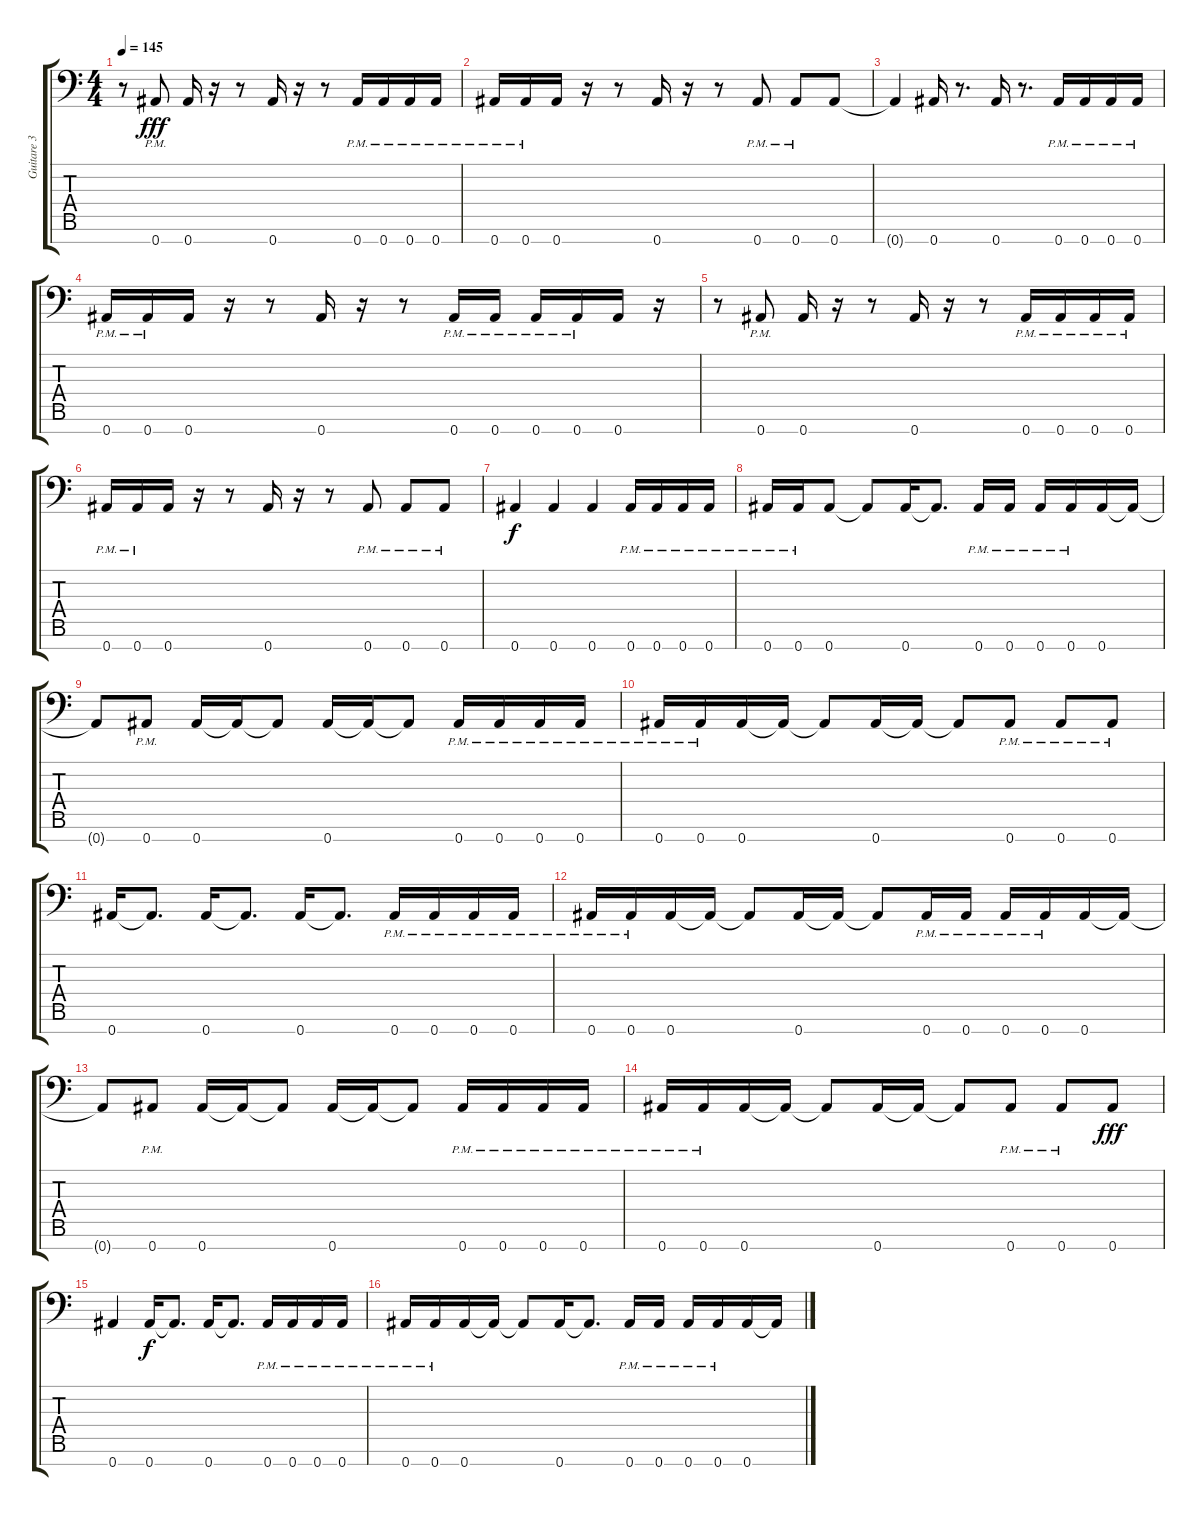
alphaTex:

\track ("Guitare 3 (Jake)" "Guitare 3 ") {instrument distortionguitar}
\staff {score tabs}
\tuning (Eb4 Bb3 Gb3 Db3 Ab2 Db2 Bb1) {hide}
\ts (4 4)
\tempo 145
\clef f4
\ks c
r.8{dy fff} 0.7{pm}.8 0.7.16 r.16 r.8 0.7.16 r.16 r.8 0.7{pm}.16 0.7{pm}.16 0.7{pm}.16 0.7{pm}.16 |
0.7{pm}.16 0.7{pm}.16 0.7.16 r.16 r.8 0.7.16 r.16 r.8 0.7{pm}.8 0.7{pm}.8 0.7.8 |
0.7{t}.4 0.7.16 r.8{d} 0.7.16 r.8{d} 0.7{pm}.16 0.7{pm}.16 0.7{pm}.16 0.7{pm}.16 |
0.7{pm}.16 0.7{pm}.16 0.7.16 r.16 r.8 0.7.16 r.16 r.8 0.7{pm}.16 0.7{pm}.16 0.7{pm}.16 0.7{pm}.16 0.7.16 r.16 |
r.8 0.7{pm}.8 0.7.16 r.16 r.8 0.7.16 r.16 r.8 0.7{pm}.16 0.7{pm}.16 0.7{pm}.16 0.7{pm}.16 |
0.7{pm}.16 0.7{pm}.16 0.7.16 r.16 r.8 0.7.16 r.16 r.8 0.7{pm}.8 0.7{pm}.8 0.7{pm}.8 |
0.7.4{dy f volume 13 balance 8} 0.7.4 0.7.4 0.7{pm}.16 0.7{pm}.16 0.7{pm}.16 0.7{pm}.16 |
0.7{pm}.16 0.7{pm}.16 0.7.8 0.7{t}.8 0.7.16 0.7{t}.8{d} 0.7{pm}.16 0.7{pm}.16 0.7{pm}.16 0.7{pm}.16 0.7.16 0.7{t}.16 |
0.7{t}.8 0.7{pm}.8 0.7.16 0.7{t}.16 0.7{t}.8 0.7.16 0.7{t}.16 0.7{t}.8 0.7{pm}.16 0.7{pm}.16 0.7{pm}.16 0.7{pm}.16 |
0.7{pm}.16 0.7{pm}.16 0.7.16 0.7{t}.16 0.7{t}.8 0.7.16 0.7{t}.16 0.7{t}.8 0.7{pm}.8 0.7{pm}.8 0.7{pm}.8 |
0.7.16 0.7{t}.8{d} 0.7.16 0.7{t}.8{d} 0.7.16 0.7{t}.8{d} 0.7{pm}.16 0.7{pm}.16 0.7{pm}.16 0.7{pm}.16 |
0.7{pm}.16 0.7{pm}.16 0.7.16 0.7{t}.16 0.7{t}.8 0.7.16 0.7{t}.16 0.7{t}.8 0.7{pm}.16 0.7{pm}.16 0.7{pm}.16 0.7{pm}.16 0.7.16 0.7{t}.16 |
0.7{t}.8 0.7{pm}.8 0.7.16 0.7{t}.16 0.7{t}.8 0.7.16 0.7{t}.16 0.7{t}.8 0.7{pm}.16 0.7{pm}.16 0.7{pm}.16 0.7{pm}.16 |
0.7{pm}.16 0.7{pm}.16 0.7.16 0.7{t}.16 0.7{t}.8 0.7.16 0.7{t}.16 0.7{t}.8 0.7{pm}.8 0.7{pm}.8 0.7.8{dy fff} |
0.7.4 0.7.16{dy f} 0.7{t}.8{d} 0.7.16 0.7{t}.8{d} 0.7{pm}.16 0.7{pm}.16 0.7{pm}.16 0.7{pm}.16 |
0.7{pm}.16 0.7{pm}.16 0.7.16 0.7{t}.16 0.7{t}.8 0.7.16 0.7{t}.8{d} 0.7{pm}.16 0.7{pm}.16 0.7{pm}.16 0.7{pm}.16 0.7.16 0.7{t}.16
